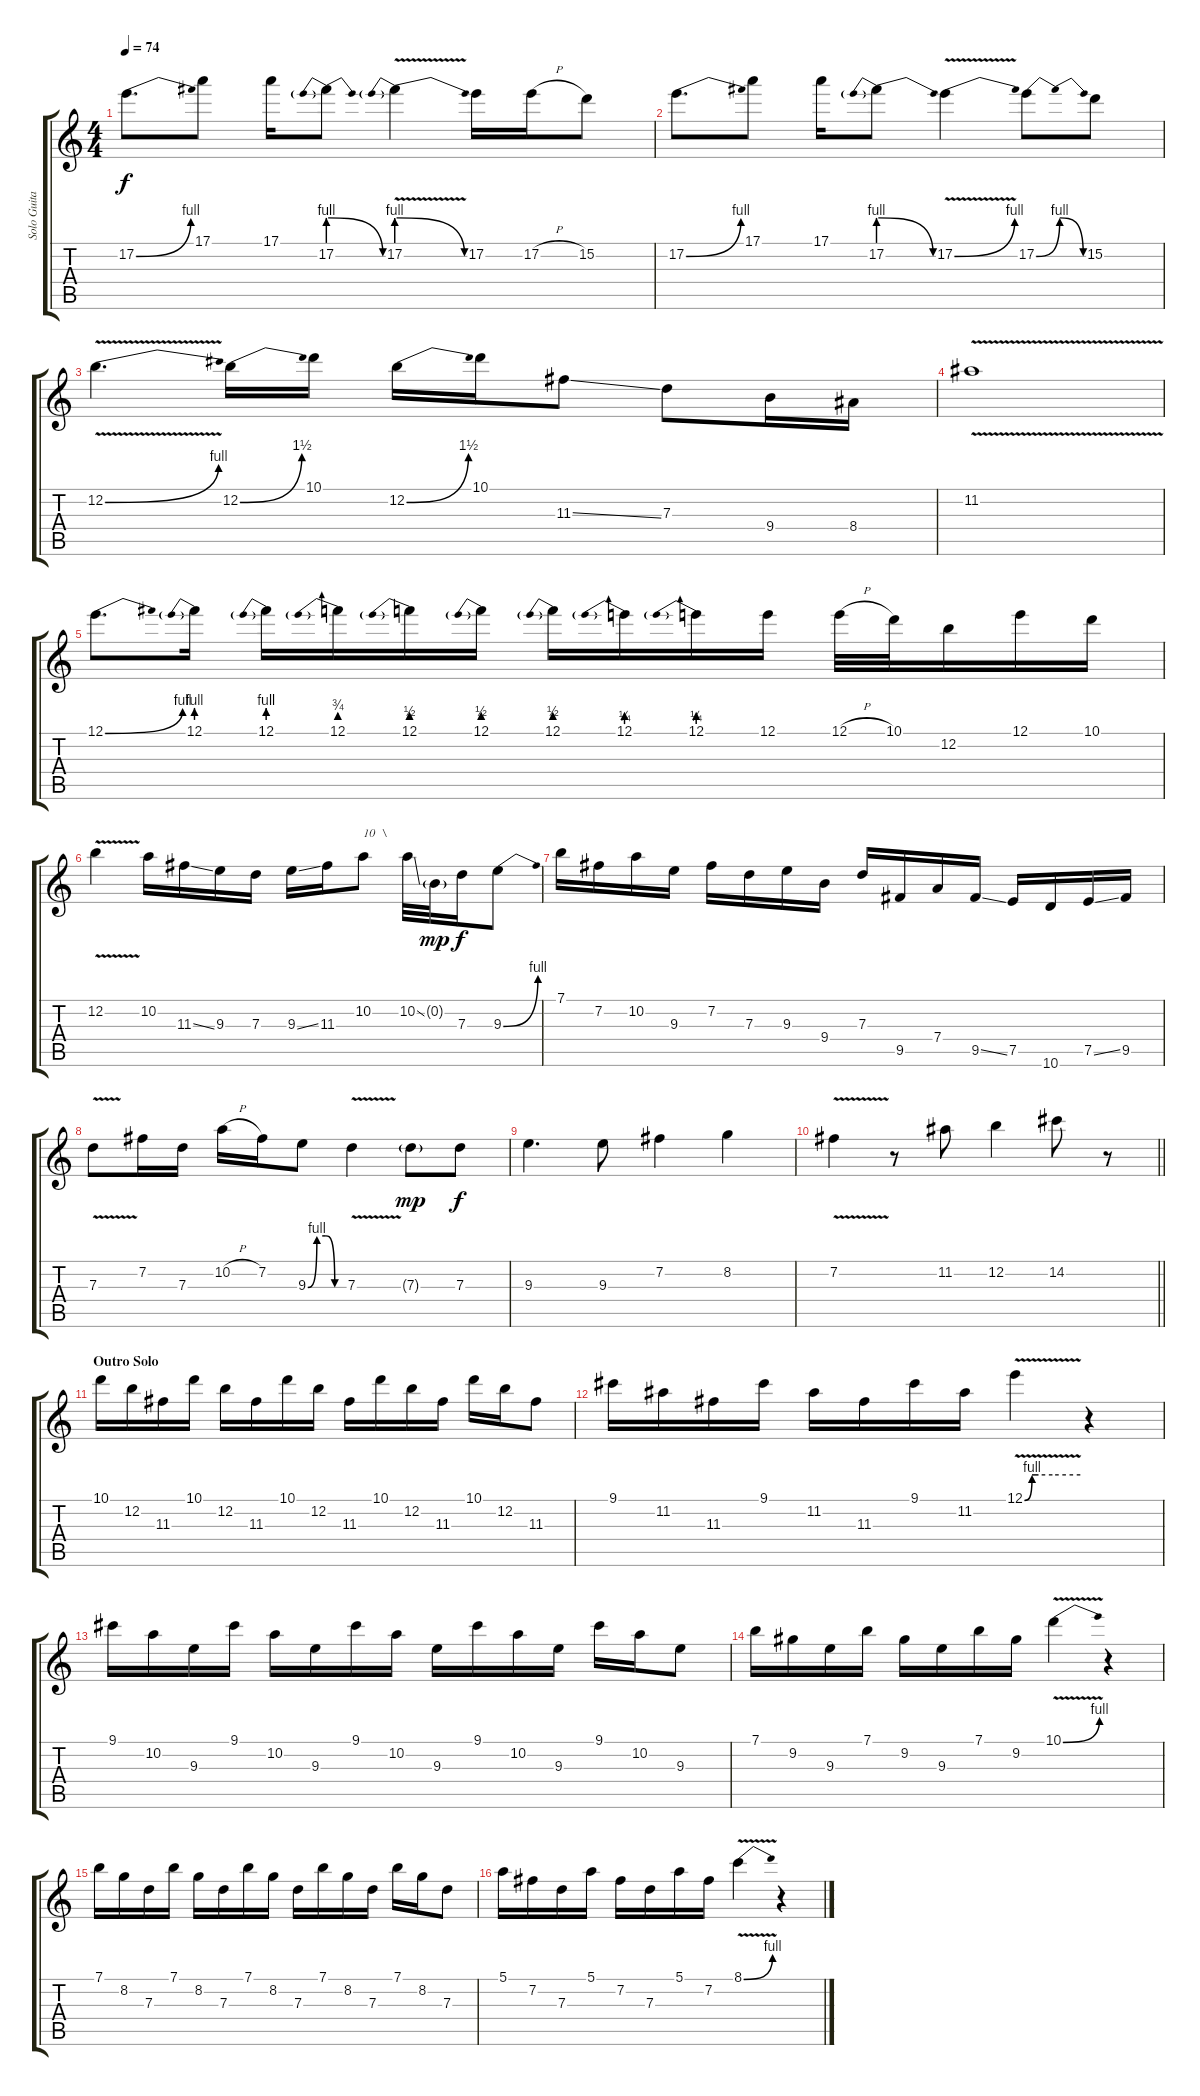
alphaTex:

\track ("Solo Guitar #2" "Solo Guita") {instrument distortionguitar}
\staff {score tabs}
\tuning (E4 B3 G3 D3 A2 E2) {hide}
\ts (4 4)
\tempo 74
\clef g2
\ks c
17.2{be (bend 0 0 60 4)}.8{d dy f} 17.1.8 17.1.16 17.2{be (prebendrelease 0 4 60 0)}.8 17.2{be (prebendrelease 0 4 60 0) v}.4 17.2.16 17.2{h}.16 15.2.8 |
17.2{be (bend 0 0 60 4)}.8{d} 17.1.8 17.1.16 17.2{be (prebendrelease 0 4 60 0)}.8 17.2{be (bend 0 0 60 4) v}.4 17.2{be (bendrelease 0 0 30 4 30 4 60 0)}.8 15.2.8 |
12.2{be (bend 0 0 60 4) v}.4{d} 12.2{be (bend 0 0 60 6)}.16 10.1.16 12.2{be (bend 0 0 60 6)}.16 10.1.16 11.3{ss}.8 7.3.8 9.4.16 8.4.16 |
11.2{v}.1 |
12.1{be (bend 0 0 60 4)}.8{d} 12.1{be (prebend 0 4 60 4)}.16 12.1{be (prebend 0 4 60 4)}.16 12.1{be (prebend 0 3 60 3)}.16 12.1{be (prebend 0 2 60 2)}.16 12.1{be (prebend 0 2 60 2)}.16 12.1{be (prebend 0 2 60 2)}.16 12.1{be (prebend 0 1 60 1)}.16 12.1{be (prebend 0 1 60 1)}.16 12.1.16 12.1{h}.32 10.1.32 12.2.16 12.1.16 10.1.16 |
12.2{v}.4 10.2.16 11.3{ss}.16 9.3.16 7.3.16 9.3{ss}.16 11.3.16 10.2.8{txt "10  \\"} 10.2{ss}.32 0.2{g}.32{dy mp} 7.3.16{dy f} 9.3{be (bend 0 0 60 4)}.8 |
7.1.16 7.2.16 10.2.16 9.3.16 7.2.16 7.3.16 9.3.16 9.4.16 7.3.16 9.5.16 7.4.16 9.5{ss}.16 7.5.16 10.6.16 7.5{ss}.16 9.5.16 |
7.3{v}.8 7.2.16 7.3.16 10.2{h}.16 7.2.16 9.3{be (custom 0 0 15 4 30 4 45 0 60 0)}.8 7.3{v}.4 7.3{g}.8{dy mp} 7.3.8{dy f} |
9.3.4{d} 9.3.8 7.2.4 8.2.4 |
\barLineRight lightlight
7.2{v}.4 r.8 11.2.8 12.2.4 14.2.8 r.8 |
\section ("" "Outro Solo")
10.1.16 12.2.16 11.3.16 10.1.16 12.2.16 11.3.16 10.1.16 12.2.16 11.3.16 10.1.16 12.2.16 11.3.16 10.1.16 12.2.16 11.3.8 |
9.1.16 11.2.16 11.3.16 9.1.16 11.2.16 11.3.16 9.1.16 11.2.16 12.1{be (custom 0 0 8 4 15 4 30 4 60 4) v}.4 r.4 |
9.1.16 10.2.16 9.3.16 9.1.16 10.2.16 9.3.16 9.1.16 10.2.16 9.3.16 9.1.16 10.2.16 9.3.16 9.1.16 10.2.16 9.3.8 |
7.1.16 9.2.16 9.3.16 7.1.16 9.2.16 9.3.16 7.1.16 9.2.16 10.1{be (bend 0 0 60 4) v}.4 r.4 |
7.1.16 8.2.16 7.3.16 7.1.16 8.2.16 7.3.16 7.1.16 8.2.16 7.3.16 7.1.16 8.2.16 7.3.16 7.1.16 8.2.16 7.3.8 |
5.1.16 7.2.16 7.3.16 5.1.16 7.2.16 7.3.16 5.1.16 7.2.16 8.1{be (bend 0 0 60 4) v}.4 r.4
